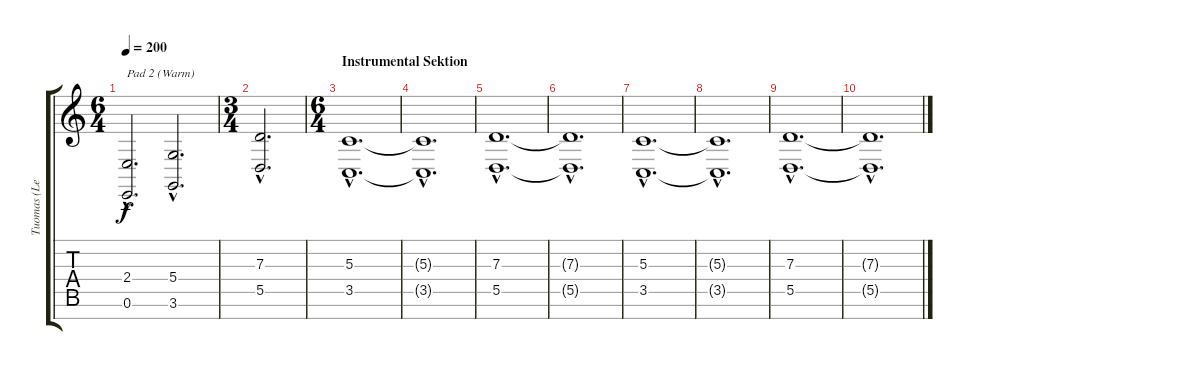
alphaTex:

\track ("Tuomas (Left Hand)" "Tuomas (Le") {instrument pad2warm}
\staff {score tabs}
\tuning (E4 B3 G3 D3 A2 E2 B1) {hide}
\ts (6 4)
\tempo 200
\clef g2
\ks c
(2.4{hac} 0.6{hac}).2{d txt "Pad 2 (Warm)" dy f instrument pad2warm} (5.4{hac} 3.6{hac}).2{d} |
\ts (3 4)
(7.3{hac} 5.5{hac}).2{d} |
\ts (6 4)
\section ("" "Instrumental Sektion")
(5.3{hac} 3.5{hac}).1{d instrument pad2warm} |
(5.3{hac t} 3.5{hac t}).1{d} |
(7.3{hac} 5.5{hac}).1{d} |
(7.3{hac t} 5.5{hac t}).1{d} |
(5.3{hac} 3.5{hac}).1{d instrument pad2warm} |
(5.3{hac t} 3.5{hac t}).1{d} |
(7.3{hac} 5.5{hac}).1{d} |
(7.3{hac t} 5.5{hac t}).1{d}
